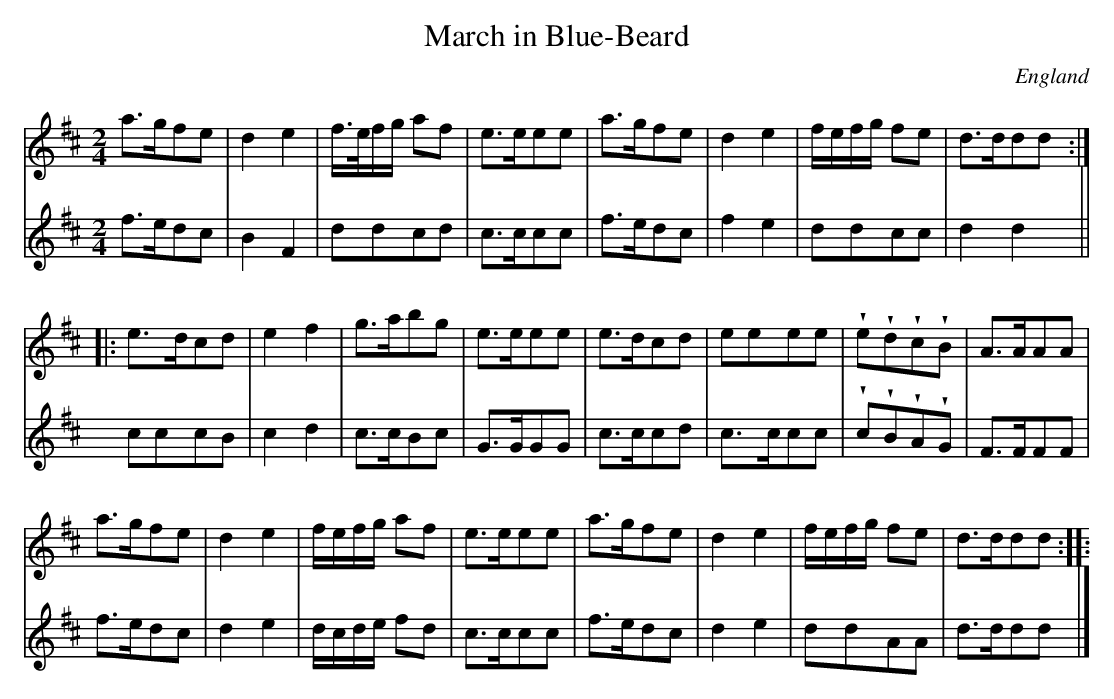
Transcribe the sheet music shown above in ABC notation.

X:1
T:March in Blue-Beard
L:1/8
M:2/4
O:England
K:D
U:W=!wedge!
V:1
a>gfe | d2e2 | f/>e/f/g/ af | e>eee |\
a>gfe | d2e2 | f/e/f/g/ fe | d>ddd :: ! \
e>dcd | e2f2 | g>abg | e>eee | \
e>dcd | eeee | WeWdWcWB | A>AAA |!\
a>gfe | d2e2 | f/e/f/g/ af | e>eee |\
a>gfe | d2e2 | f/e/f/g/ fe | d>ddd ::
V:2
f>edc | B2F2 | ddcd  | c>ccc | f>edc | f2e2  | ddcc     | d2d2 ||\
cccB  | c2d2 | c>cBc | G>GGG | c>ccd | c>ccc | WcWBWAWG | F>FFF |\
f>edc | d2e2 | d/c/d/e/ fd | c>ccc | f>edc | d2e2 | ddAA | d>ddd |]
